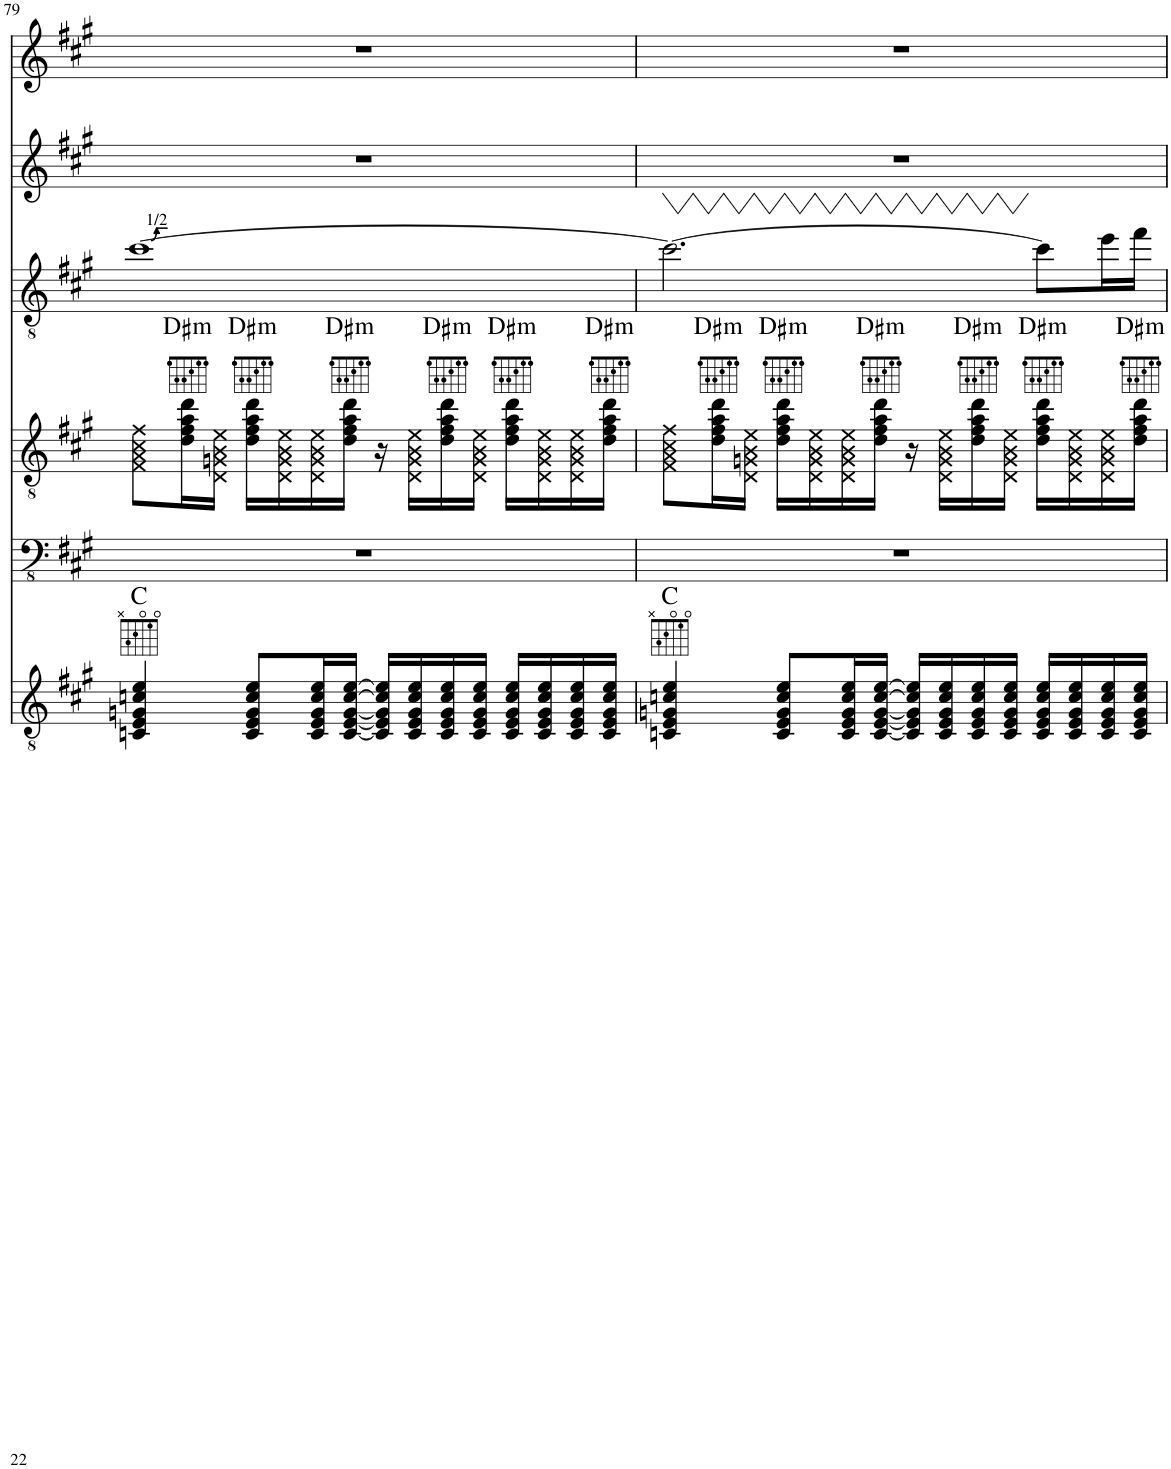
**kern	**harte	**kern	**kern	**harte	**kern	**kern	**kern
*part6	*part6	*part5	*part4	*part4	*part3	*part2	*part1
*staff6	*	*staff5	*staff4	*	*staff3	*staff2	*staff1
*I"ľ����	*	*I"��˹	*I"���༪��	*	*I"��������	*I"���� ����	*I"���� ����
!!LO:PB:g=z
*clefGv2	*	*clefFv4	*clefGv2	*	*clefGv2	*clefG2	*clefG2
*k[f#c#g#]	*	*k[f#c#g#]	*k[f#c#g#]	*	*k[f#c#g#]	*k[f#c#g#]	*k[f#c#g#]
*M4/4	*	*M4/4	*M4/4	*	*M4/4	*M4/4	*M4/4
=79	=79	=79	=79	=79	=79	=79	=79
4Cn/ 4E/ 4Gn/ 4cn/ 4e/	C:maj	1r	8F#\ 8A\ 8c#\ 8f#\L	.	[1cc#	1r	1r
!	!	!	!	!LO:H:kt=m	!	!	!
.	.	.	16d\ 16f#\ 16a\ 16dd\L	D#:min	.	.	.
.	.	.	16D\ 16Gn\ 16B\ 16e\JJ	.	.	.	.
!	!	!	!	!LO:H:kt=m	!	!	!
8C/ 8E/ 8G/ 8c/ 8e/L	.	.	16d\ 16f#\ 16a\ 16dd\LL	D#:min	.	.	.
.	.	.	16D\ 16G\ 16B\ 16e\	.	.	.	.
16C/ 16E/ 16G/ 16c/ 16e/L	.	.	16D\ 16G\ 16B\ 16e\	.	.	.	.
!	!	!	!	!LO:H:kt=m	!	!	!
[16C/ [16E/ [16G/ [16c/ [16e/JJ	.	.	16d\ 16f#\ 16a\ 16dd\JJ	D#:min	.	.	.
16C/] 16E/] 16G/] 16c/] 16e/]LL	.	.	16r	.	.	.	.
16C/ 16E/ 16G/ 16c/ 16e/	.	.	16D\ 16G\ 16B\ 16e\LL	.	.	.	.
!	!	!	!	!LO:H:kt=m	!	!	!
16C/ 16E/ 16G/ 16c/ 16e/	.	.	16d\ 16f#\ 16a\ 16dd\	D#:min	.	.	.
16C/ 16E/ 16G/ 16c/ 16e/JJ	.	.	16D\ 16G\ 16B\ 16e\JJ	.	.	.	.
!	!	!	!	!LO:H:kt=m	!	!	!
16C/ 16E/ 16G/ 16c/ 16e/LL	.	.	16d\ 16f#\ 16a\ 16dd\LL	D#:min	.	.	.
16C/ 16E/ 16G/ 16c/ 16e/	.	.	16D\ 16G\ 16B\ 16e\	.	.	.	.
16C/ 16E/ 16G/ 16c/ 16e/	.	.	16D\ 16G\ 16B\ 16e\	.	.	.	.
!	!	!	!	!LO:H:kt=m	!	!	!
16C/ 16E/ 16G/ 16c/ 16e/JJ	.	.	16d\ 16f#\ 16a\ 16dd\JJ	D#:min	.	.	.
=80	=80	=80	=80	=80	=80	=80	=80
4Cn/ 4E/ 4Gn/ 4cn/ 4e/	C:maj	1r	8F#\ 8A\ 8c#\ 8f#\L	.	2.cc#\_	1r	1r
!	!	!	!	!LO:H:kt=m	!	!	!
.	.	.	16d\ 16f#\ 16a\ 16dd\L	D#:min	.	.	.
.	.	.	16D\ 16Gn\ 16B\ 16e\JJ	.	.	.	.
!	!	!	!	!LO:H:kt=m	!	!	!
8C/ 8E/ 8G/ 8c/ 8e/L	.	.	16d\ 16f#\ 16a\ 16dd\LL	D#:min	.	.	.
.	.	.	16D\ 16G\ 16B\ 16e\	.	.	.	.
16C/ 16E/ 16G/ 16c/ 16e/L	.	.	16D\ 16G\ 16B\ 16e\	.	.	.	.
!	!	!	!	!LO:H:kt=m	!	!	!
[16C/ [16E/ [16G/ [16c/ [16e/JJ	.	.	16d\ 16f#\ 16a\ 16dd\JJ	D#:min	.	.	.
16C/] 16E/] 16G/] 16c/] 16e/]LL	.	.	16r	.	.	.	.
16C/ 16E/ 16G/ 16c/ 16e/	.	.	16D\ 16G\ 16B\ 16e\LL	.	.	.	.
!	!	!	!	!LO:H:kt=m	!	!	!
16C/ 16E/ 16G/ 16c/ 16e/	.	.	16d\ 16f#\ 16a\ 16dd\	D#:min	.	.	.
16C/ 16E/ 16G/ 16c/ 16e/JJ	.	.	16D\ 16G\ 16B\ 16e\JJ	.	.	.	.
!	!	!	!	!LO:H:kt=m	!	!	!
16C/ 16E/ 16G/ 16c/ 16e/LL	.	.	16d\ 16f#\ 16a\ 16dd\LL	D#:min	8cc#\L]	.	.
16C/ 16E/ 16G/ 16c/ 16e/	.	.	16D\ 16G\ 16B\ 16e\	.	.	.	.
16C/ 16E/ 16G/ 16c/ 16e/	.	.	16D\ 16G\ 16B\ 16e\	.	16ee\L	.	.
!	!	!	!	!LO:H:kt=m	!	!	!
16C/ 16E/ 16G/ 16c/ 16e/JJ	.	.	16d\ 16f#\ 16a\ 16dd\JJ	D#:min	16ff#\JJ	.	.
=	=	=	=	=	=	=	=
*-	*-	*-	*-	*-	*-	*-	*-
